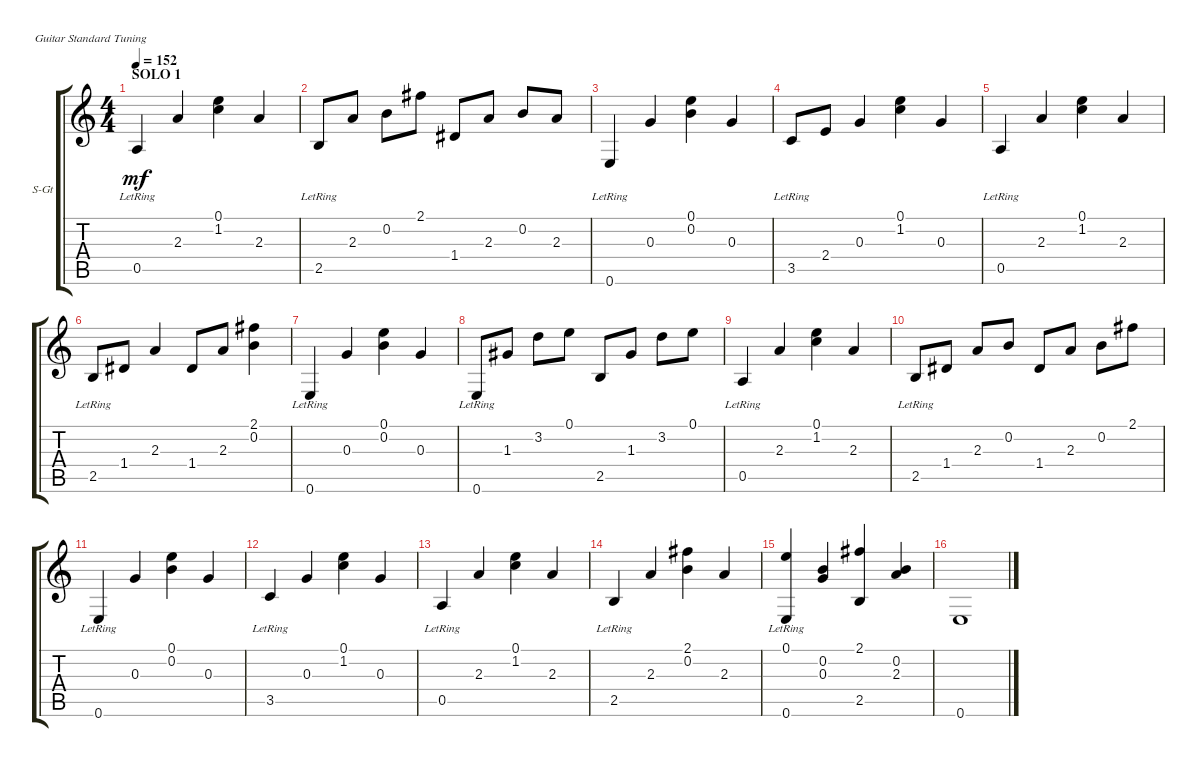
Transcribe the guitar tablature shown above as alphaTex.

\defaultSystemsLayout 4
\bracketExtendMode groupsimilarinstruments
\firstSystemTrackNameOrientation horizontal
\otherSystemsTrackNameOrientation horizontal
\track ("Steel Guitar" "S-Gt") {instrument acousticguitarsteel}
\staff {score tabs}
\tuning (E4 B3 G3 D3 A2 E2)
\ts (4 4)
\section ("" "SOLO 1")
\tempo 152
\clef g2
\ks c
0.5{lr}.4{dy mf} 2.3.4 (1.2 0.1).4 2.3.4 |
2.5{lr}.8 2.3.8 0.2.8 2.1.8 1.4.8 2.3.8 0.2.8 2.3.8 |
0.6{lr}.4 0.3.4 (0.2 0.1).4 0.3.4 |
3.5{lr}.8 2.4.8 0.3.4 (1.2 0.1).4 0.3.4 |
0.5{lr}.4 2.3.4 (1.2 0.1).4 2.3.4 |
2.5{lr}.8 1.4.8 2.3.4 1.4.8 2.3.8 (0.2 2.1).4 |
0.6{lr}.4 0.3.4 (0.2 0.1).4 0.3.4 |
0.6{lr}.8 1.3.8 3.2.8 0.1.8 2.5.8 1.3.8 3.2.8 0.1.8 |
0.5{lr}.4 2.3.4 (1.2 0.1).4 2.3.4 |
2.5{lr}.8 1.4.8 2.3.8 0.2.8 1.4.8 2.3.8 0.2.8 2.1.8 |
0.6{lr}.4 0.3.4 (0.2 0.1).4 0.3.4 |
3.5{lr}.4 0.3.4 (1.2 0.1).4 0.3.4 |
0.5{lr}.4 2.3.4 (1.2 0.1).4 2.3.4 |
2.5{lr}.4 2.3.4 (0.2 2.1).4 2.3.4 |
(0.6{lr} 0.1).4 (0.3 0.2).4 (2.1 2.5).4 (2.3 0.2).4 |
0.6.1
